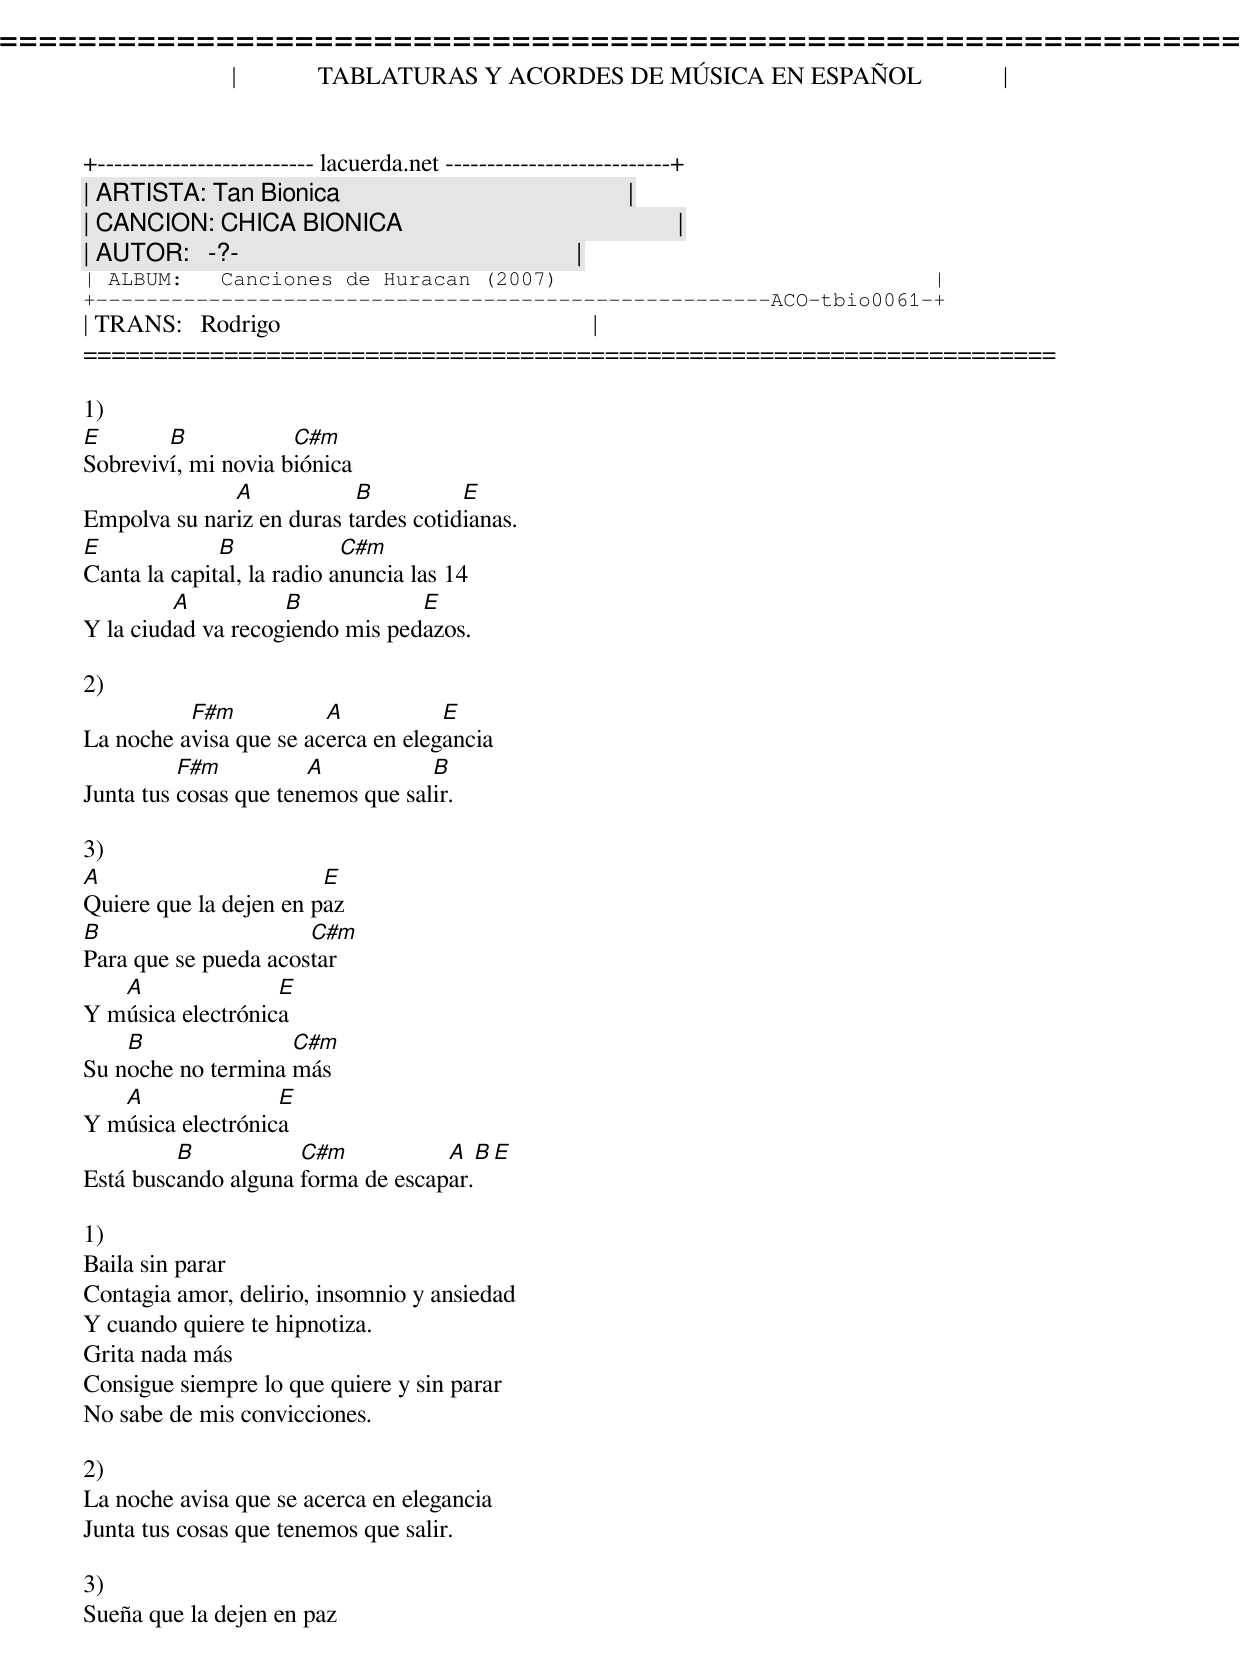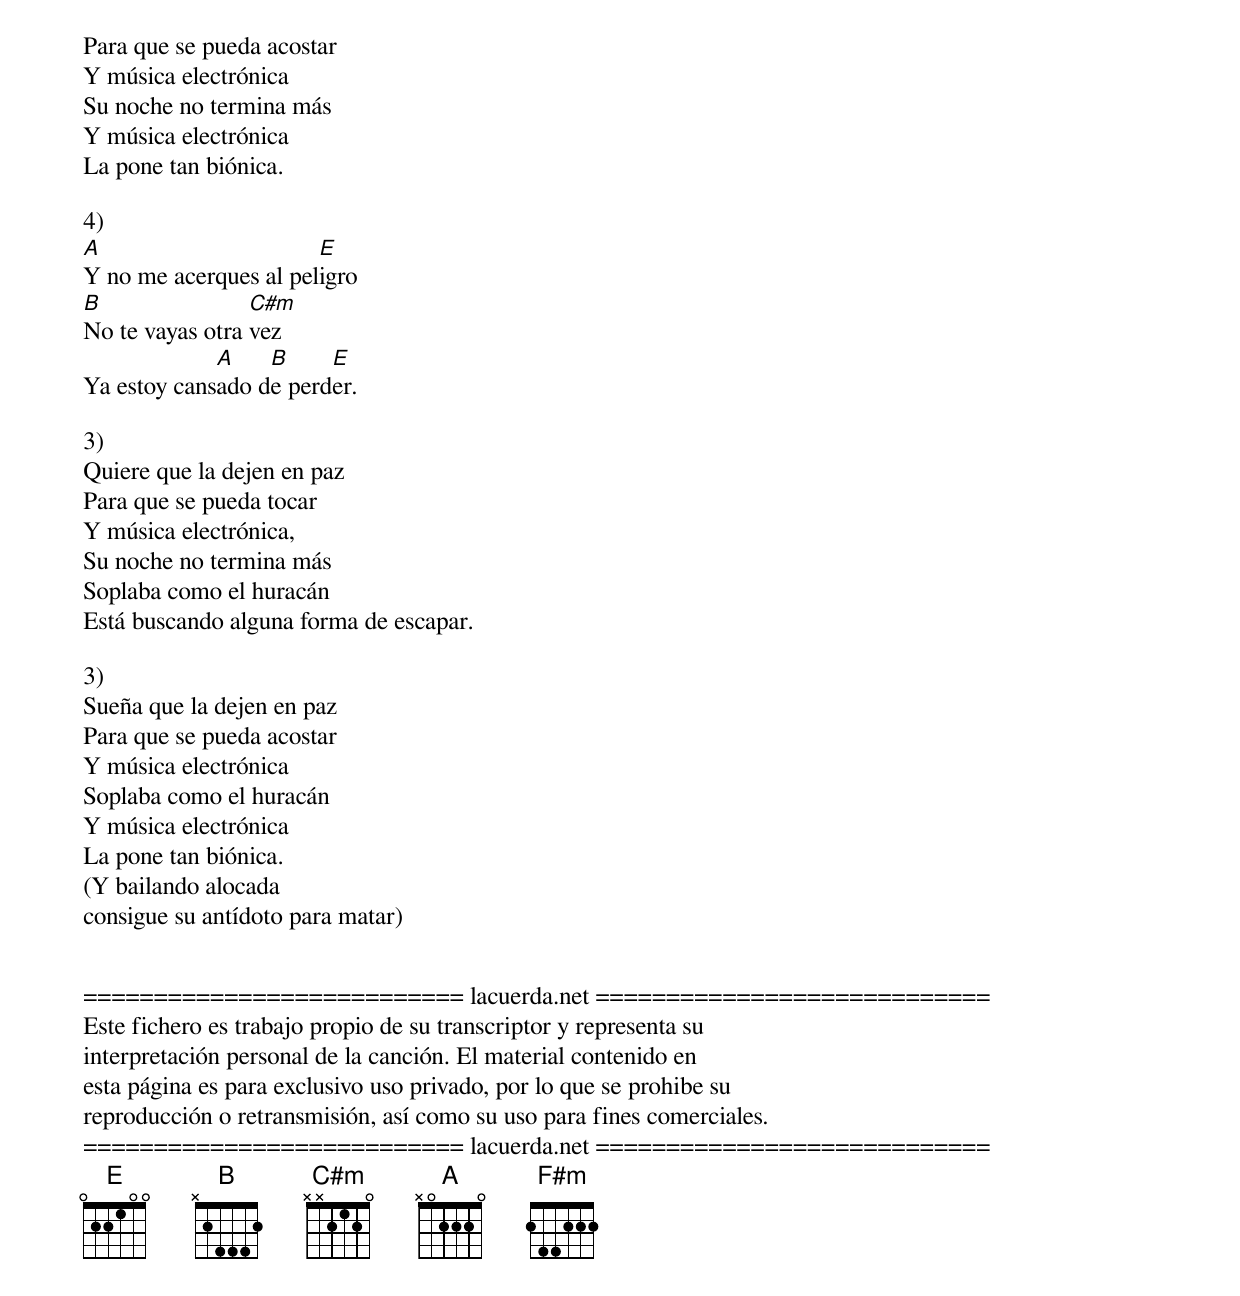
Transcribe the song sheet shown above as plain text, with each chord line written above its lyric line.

=====================================================================
|             TABLATURAS Y ACORDES DE MÚSICA EN ESPAÑOL             |
+-------------------------- lacuerda.net ---------------------------+
| ARTISTA: Tan Bionica                                              |
| CANCION: CHICA BIONICA                                            |
| AUTOR:   -?-                                                      |
| ALBUM:   Canciones de Huracan (2007)                              |
+------------------------------------------------------ACO-tbio0061-+
| TRANS:   Rodrigo                                                  |
=====================================================================

1)
E       B            C#m
Sobreviví, mi novia biónica
              A            B          E
Empolva su nariz en duras tardes cotidianas.
E             B             C#m
Canta la capital, la radio anuncia las 14
         A          B            E
Y la ciudad va recogiendo mis pedazos.

2)
          F#m           A           E
La noche avisa que se acerca en elegancia
          F#m          A           B
Junta tus cosas que tenemos que salir.

3)
A                       E
Quiere que la dejen en paz
B                     C#m
Para que se pueda acostar
   A               E
Y música electrónica
    B               C#m
Su noche no termina más
   A               E
Y música electrónica
         B           C#m           A      B    E
Está buscando alguna forma de escapar.

1)
Baila sin parar
Contagia amor, delirio, insomnio y ansiedad
Y cuando quiere te hipnotiza.
Grita nada más
Consigue siempre lo que quiere y sin parar
No sabe de mis convicciones.

2)
La noche avisa que se acerca en elegancia
Junta tus cosas que tenemos que salir.

3)
Sueña que la dejen en paz
Para que se pueda acostar
Y música electrónica
Su noche no termina más
Y música electrónica
La pone tan biónica.

4)
A                      E
Y no me acerques al peligro
B                C#m
No te vayas otra vez
             A    B     E
Ya estoy cansado de perder.

3)
Quiere que la dejen en paz
Para que se pueda tocar
Y música electrónica,
Su noche no termina más
Soplaba como el huracán
Está buscando alguna forma de escapar.

3)
Sueña que la dejen en paz
Para que se pueda acostar
Y música electrónica
Soplaba como el huracán
Y música electrónica
La pone tan biónica.
(Y bailando alocada
consigue su antídoto para matar)


=========================== lacuerda.net ============================
Este fichero es trabajo propio de su transcriptor y representa su
interpretación personal de la canción. El material contenido en
esta página es para exclusivo uso privado, por lo que se prohibe su
reproducción o retransmisión, así como su uso para fines comerciales.
=========================== lacuerda.net ============================
